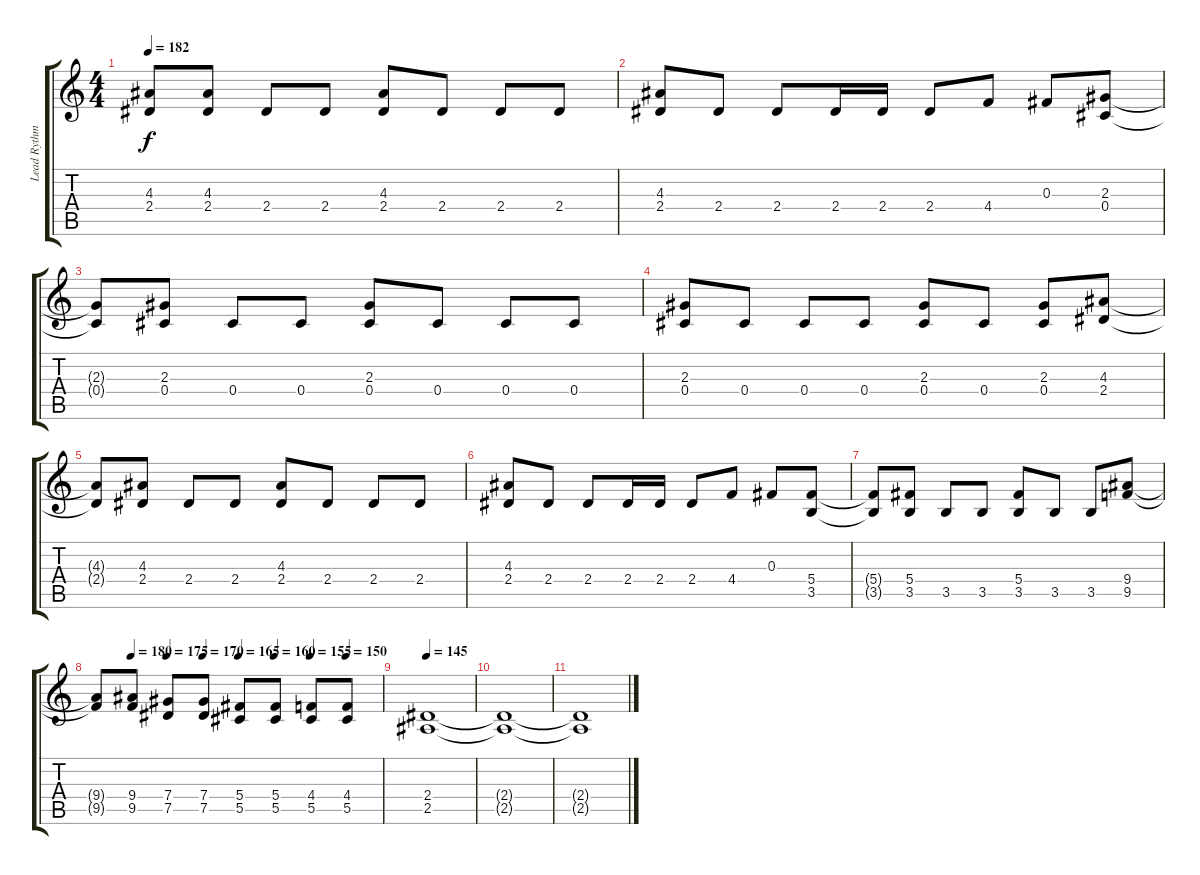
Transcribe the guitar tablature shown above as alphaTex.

\track ("Lead Rythm Guitar" "Lead Rythm") {instrument distortionguitar}
\staff {score tabs}
\tuning (Eb4 Bb3 Gb3 Db3 Ab2 Eb2) {hide}
\ts (4 4)
\tempo 182
\clef g2
\ks c
(4.3{t} 2.4{t}).8{dy f} (4.3 2.4).8 2.4.8 2.4.8 (4.3 2.4).8 2.4.8 2.4.8 2.4.8 |
(4.3 2.4).8 2.4.8 2.4.8 2.4.16 2.4.16 2.4.8 4.4.8 0.3.8 (2.3 0.4).8 |
(2.3{t} 0.4{t}).8 (2.3 0.4).8 0.4.8 0.4.8 (2.3 0.4).8 0.4.8 0.4.8 0.4.8 |
(2.3 0.4).8 0.4.8 0.4.8 0.4.8 (2.3 0.4).8 0.4.8 (2.3 0.4).8 (4.3 2.4).8 |
(4.3{t} 2.4{t}).8 (4.3 2.4).8 2.4.8 2.4.8 (4.3 2.4).8 2.4.8 2.4.8 2.4.8 |
(4.3 2.4).8 2.4.8 2.4.8 2.4.16 2.4.16 2.4.8 4.4.8 0.3.8 (5.4 3.5).8 |
(5.4{t} 3.5{t}).8 (5.4 3.5).8 3.5.8 3.5.8 (5.4 3.5).8 3.5.8 3.5.8 (9.4 9.5).8 |
\tempo (180 0.125)
\tempo (175 0.25)
\tempo (170 0.375)
\tempo (165 0.5)
\tempo (160 0.625)
\tempo (155 0.75)
\tempo (150 0.875)
(9.4{t} 9.5{t}).8 (9.4 9.5).8 (7.4 7.5).8 (7.4 7.5).8 (5.4 5.5).8 (5.4 5.5).8 (4.4 5.5).8 (4.4 5.5).8 |
\tempo 145
(2.4 2.5).1 |
(2.4{t} 2.5{t}).1 |
(2.4{t} 2.5{t}).1
